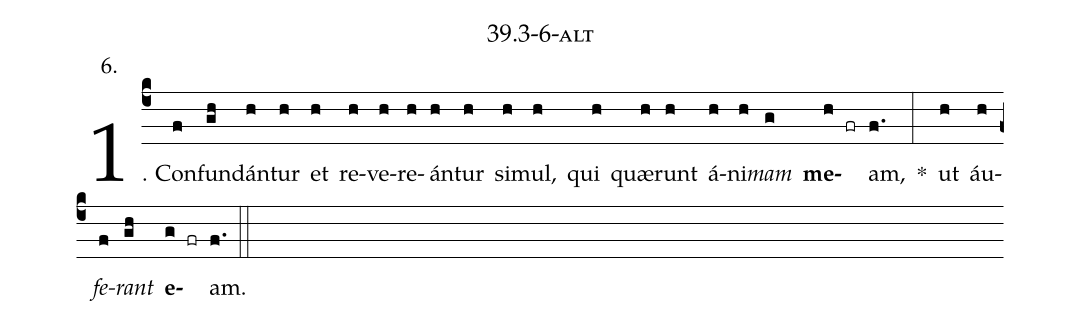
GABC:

name: 39.3-6-alt;
annotation: 6.;
%%
(c4)1. Con(f)fun(gh)dán(h)tur(h) et(h) re(h)ve(h)re(h)án(h)tur(h) si(h)mul,(h) qui(h) quæ(h)runt(h) á(h)ni(h)<i>mam</i>(g) <b>me</b>(h fr)am,(f.) *(:) ut(h) áu(h)<i>fe</i>(f)<i>rant</i>(gh) <b>e</b>(g fr)am.(f.) (::)


%E(h) u(h) o(f) u(gh) a(g) e.(f.) (::)
